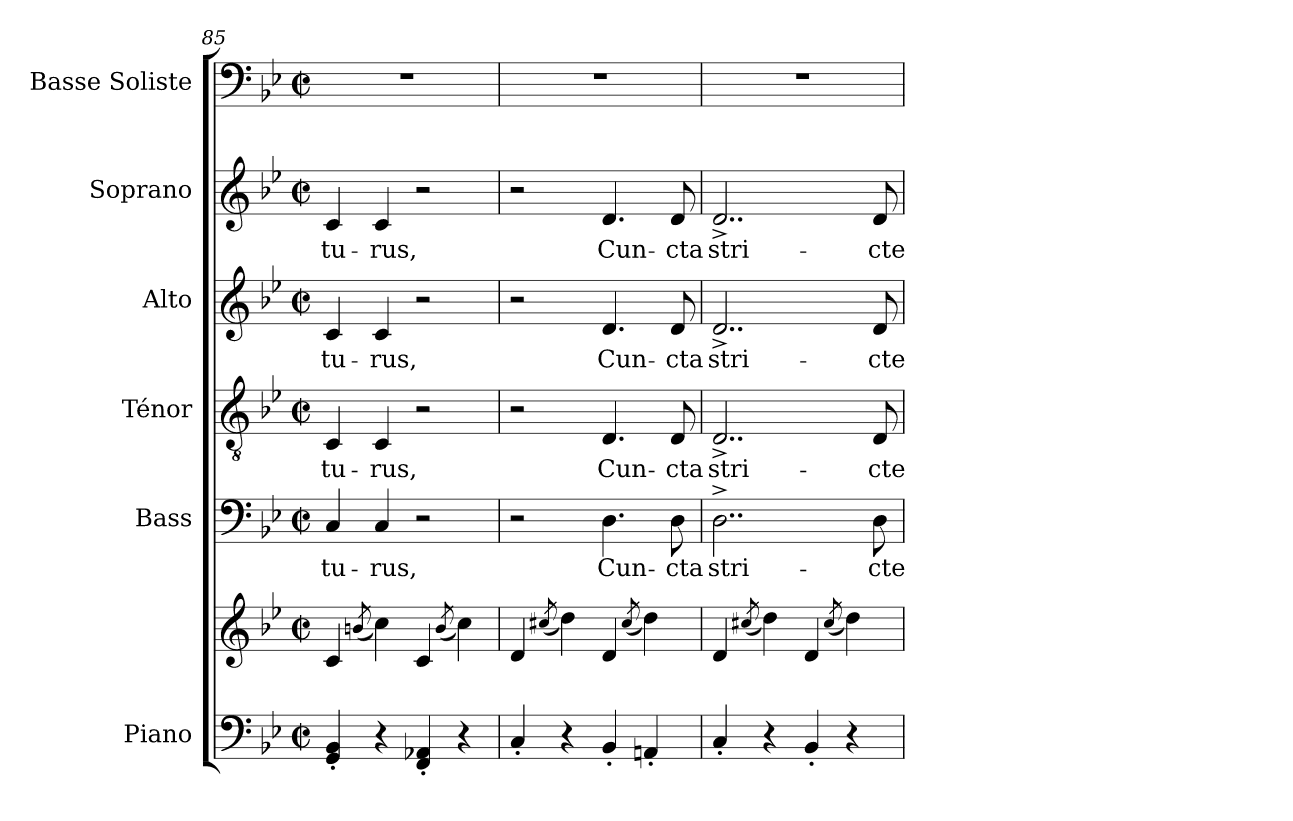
**kern	**kern	**kern	**text	**kern	**text	**kern	**text	**kern	**text	**kern
*part6	*part6	*part5	*part5	*part4	*part4	*part3	*part3	*part2	*part2	*part1
*staff7	*staff6	*staff5	*staff5	*staff4	*staff4	*staff3	*staff3	*staff2	*staff2	*staff1
*I"Piano	*	*I"Bass	*	*I"Ténor	*	*I"Alto	*	*I"Soprano	*	*I"Basse Soliste
*I'Pia.	*	*I'B.	*	*I'T.	*	*I'A.	*	*I'S.	*	*I'Basse Soliste
*clefF4	*clefG2	*clefF4	*	*clefGv2	*	*clefG2	*	*clefG2	*	*clefF4
*k[b-e-]	*k[b-e-]	*k[b-e-]	*	*k[b-e-]	*	*k[b-e-]	*	*k[b-e-]	*	*k[b-e-]
*M2/2	*M2/2	*M2/2	*	*M2/2	*	*M2/2	*	*M2/2	*	*M2/2
*met(c|)	*met(c|)	*met(c|)	*	*met(c|)	*	*met(c|)	*	*met(c|)	*	*met(c|)
=85	=85	=85	=85	=85	=85	=85	=85	=85	=85	=85
!	!	!	!LO:LY:b	!	!LO:LY:b	!	!LO:LY:b	!	!LO:LY:b	!
4GG/' 4BB-/'	4c/	4C/	-tu-	4C/	-tu-	4c/	-tu-	4c/	-tu-	1r
.	(8qbn/	.	.	.	.	.	.	.	.	.
!	!	!	!LO:LY:b	!	!LO:LY:b	!	!LO:LY:b	!	!LO:LY:b	!
4r	4cc\)	4C/	-rus,	4C/	-rus,	4c/	-rus,	4c/	-rus,	.
4FF/' 4AA-X/'	4c/	2r	.	2r	.	2r	.	2r	.	.
.	(8qb/	.	.	.	.	.	.	.	.	.
4r	4cc\)	.	.	.	.	.	.	.	.	.
=86	=86	=86	=86	=86	=86	=86	=86	=86	=86	=86
4C'/	4d/	2r	.	2r	.	2r	.	2r	.	1r
.	(8qcc#X/	.	.	.	.	.	.	.	.	.
4r	4dd\)	.	.	.	.	.	.	.	.	.
!	!	!	!LO:LY:b	!	!LO:LY:b	!	!LO:LY:b	!	!LO:LY:b	!
4BB-'/	4d/	4.D\	Cun-	4.D/	Cun-	4.d/	Cun-	4.d/	Cun-	.
.	(8qcc#/	.	.	.	.	.	.	.	.	.
4AAn'/	4dd\)	.	.	.	.	.	.	.	.	.
!	!	!	!LO:LY:b	!	!LO:LY:b	!	!LO:LY:b	!	!LO:LY:b	!
.	.	8D\	-cta	8D/	-cta	8d/	-cta	8d/	-cta	.
!!LO:LB:g=z
=87	=87	=87	=87	=87	=87	=87	=87	=87	=87	=87
!	!	!	!LO:LY:b	!	!LO:LY:b	!	!LO:LY:b	!	!LO:LY:b	!
4C'/	4d/	2..D^\	stri-	2..D^/	stri-	2..d^/	stri-	2..d^/	stri-	1r
.	(8qcc#X/	.	.	.	.	.	.	.	.	.
4r	4dd\)	.	.	.	.	.	.	.	.	.
4BB-'/	4d/	.	.	.	.	.	.	.	.	.
.	(8qcc#/	.	.	.	.	.	.	.	.	.
4r	4dd\)	.	.	.	.	.	.	.	.	.
!	!	!	!LO:LY:b	!	!LO:LY:b	!	!LO:LY:b	!	!LO:LY:b	!
.	.	8D\	-cte	8D/	-cte	8d/	-cte	8d/	-cte	.
=	=	=	=	=	=	=	=	=	=	=
*-	*-	*-	*-	*-	*-	*-	*-	*-	*-	*-
